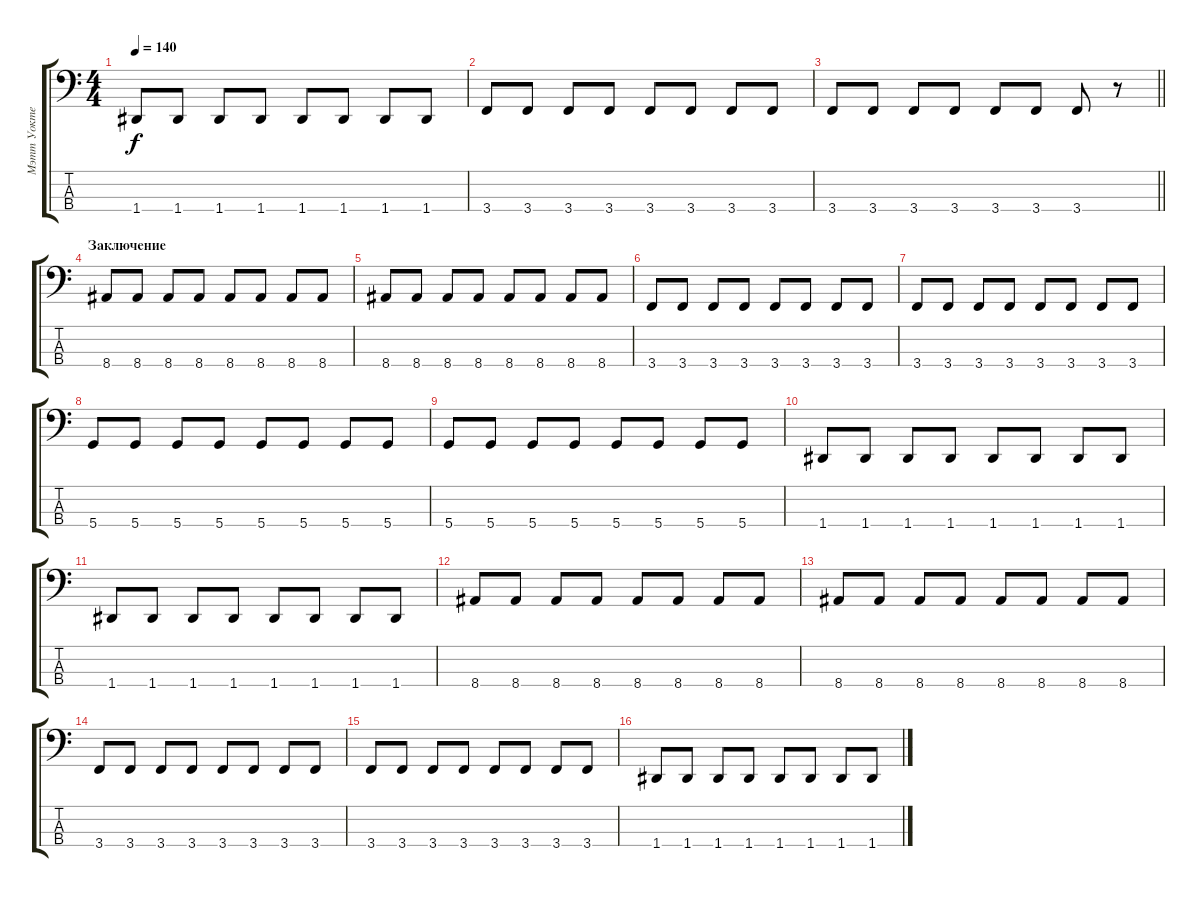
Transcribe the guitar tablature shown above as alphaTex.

\track ("Мэтт Уоктер " "Мэтт Уокте") {instrument electricbassfinger}
\staff {score tabs}
\tuning (F2 C2 G1 D1) {hide}
\ts (4 4)
\tempo 140
\clef f4
\ks c
1.4.8{dy f} 1.4.8 1.4.8 1.4.8 1.4.8 1.4.8 1.4.8 1.4.8 |
3.4.8 3.4.8 3.4.8 3.4.8 3.4.8 3.4.8 3.4.8 3.4.8 |
\barLineRight lightlight
3.4.8 3.4.8 3.4.8 3.4.8 3.4.8 3.4.8 3.4.8 r.8 |
\section ("" "Заключение")
8.4.8 8.4.8 8.4.8 8.4.8 8.4.8 8.4.8 8.4.8 8.4.8 |
8.4.8 8.4.8 8.4.8 8.4.8 8.4.8 8.4.8 8.4.8 8.4.8 |
3.4.8 3.4.8 3.4.8 3.4.8 3.4.8 3.4.8 3.4.8 3.4.8 |
3.4.8 3.4.8 3.4.8 3.4.8 3.4.8 3.4.8 3.4.8 3.4.8 |
5.4.8 5.4.8 5.4.8 5.4.8 5.4.8 5.4.8 5.4.8 5.4.8 |
5.4.8 5.4.8 5.4.8 5.4.8 5.4.8 5.4.8 5.4.8 5.4.8 |
1.4.8 1.4.8 1.4.8 1.4.8 1.4.8 1.4.8 1.4.8 1.4.8 |
1.4.8 1.4.8 1.4.8 1.4.8 1.4.8 1.4.8 1.4.8 1.4.8 |
8.4.8 8.4.8 8.4.8 8.4.8 8.4.8 8.4.8 8.4.8 8.4.8 |
8.4.8 8.4.8 8.4.8 8.4.8 8.4.8 8.4.8 8.4.8 8.4.8 |
3.4.8 3.4.8 3.4.8 3.4.8 3.4.8 3.4.8 3.4.8 3.4.8 |
3.4.8 3.4.8 3.4.8 3.4.8 3.4.8 3.4.8 3.4.8 3.4.8 |
1.4.8 1.4.8 1.4.8 1.4.8 1.4.8 1.4.8 1.4.8 1.4.8
